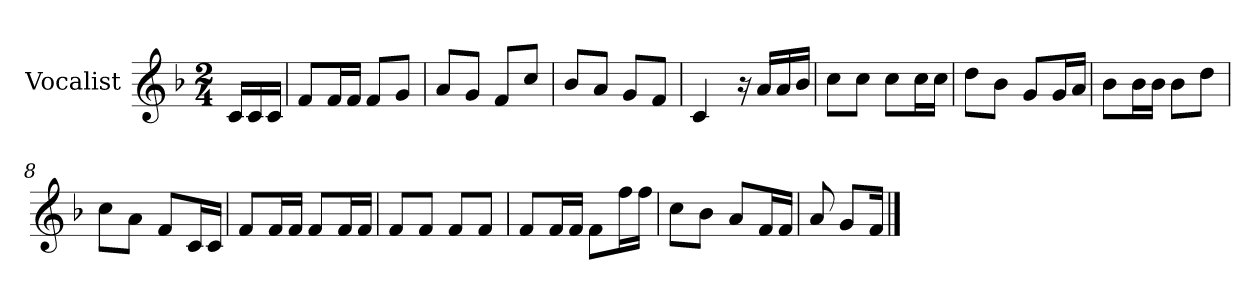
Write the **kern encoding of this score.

**kern
*part1
*staff1
*I"Vocalist
*k[b-]
*F:
*M2/4
=
16cLL
16c
16cJJ
=1
8fL
16fL
16fJJ
8fL
8gJ
=2
8aL
8gJ
8fL
8ccJ
=3
8b-L
8aJ
8gL
8fJ
=4
4c
16r
16aLL
16a
16b-JJ
=5
8ccL
8ccJ
8ccL
16ccL
16ccJJ
=6
8ddL
8b-J
8gL
16gL
16aJJ
=7
8b-L
16b-L
16b-JJ
8b-L
8ddJ
=8
8ccL
8aJ
8fL
16cL
16cJJ
=9
8fL
16fL
16fJJ
8fL
16fL
16fJJ
=10
8fL
8fJ
8fL
8fJ
=11
8fL
16fL
16fJJ
8fL
16ffL
16ffJJ
=12
8ccL
8b-J
8aL
16fL
16fJJ
=13
8a
8gL
16fJk
==
*-
